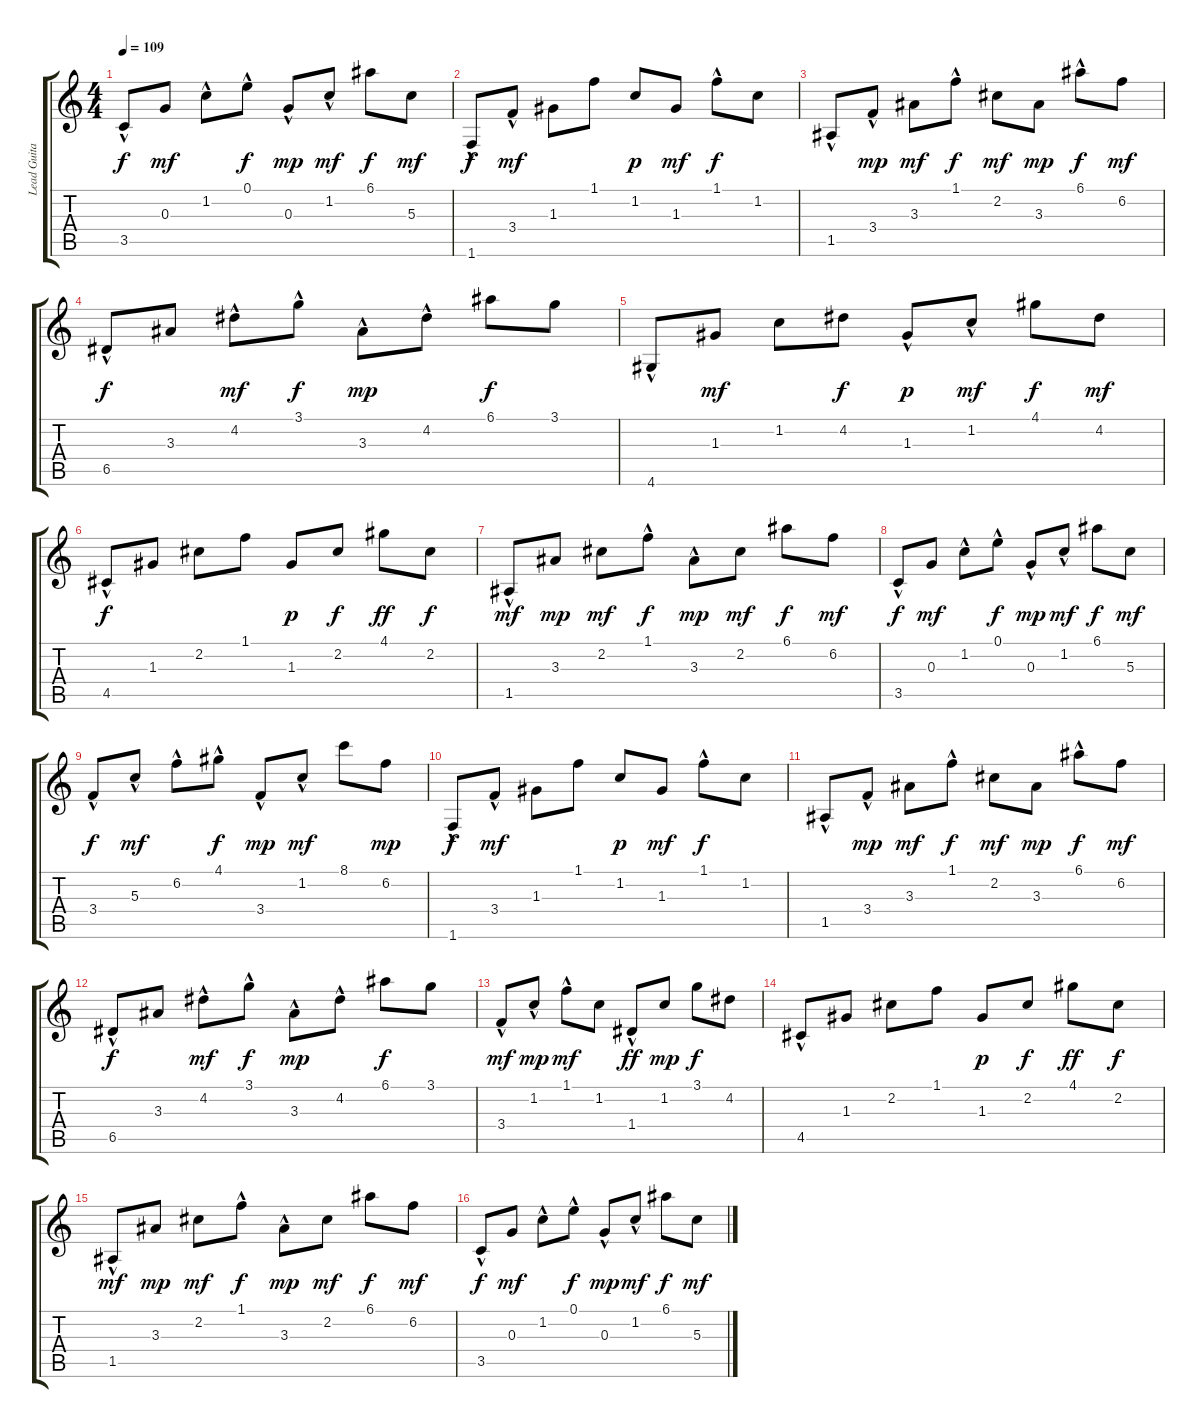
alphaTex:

\track ("Lead Guitar" "Lead Guita") {instrument acousticguitarsteel}
\staff {score tabs}
\tuning (E4 B3 G3 D3 A2 E2) {hide}
\ts (4 4)
\tempo 109
\clef g2
\ks c
3.5{hac}.8{dy f} 0.3.8{dy mf} 1.2{hac}.8 0.1{hac}.8{dy f} 0.3{hac}.8{dy mp} 1.2{hac}.8{dy mf} 6.1.8{dy f} 5.3.8{dy mf} |
1.6{hac}.8{dy f} 3.4{hac}.8{dy mf} 1.3.8 1.1.8 1.2.8{dy p} 1.3.8{dy mf} 1.1{hac}.8{dy f} 1.2.8 |
1.5{hac}.8 3.4{hac}.8{dy mp} 3.3.8{dy mf} 1.1{hac}.8{dy f} 2.2.8{dy mf} 3.3.8{dy mp} 6.1{hac}.8{dy f} 6.2.8{dy mf} |
6.5{hac}.8{dy f} 3.3.8 4.2{hac}.8{dy mf} 3.1{hac}.8{dy f} 3.3{hac}.8{dy mp} 4.2{hac}.8 6.1.8{dy f} 3.1.8 |
4.6{hac}.8 1.3.8{dy mf} 1.2.8 4.2.8{dy f} 1.3{hac}.8{dy p} 1.2{hac}.8{dy mf} 4.1.8{dy f} 4.2.8{dy mf} |
4.5{hac}.8{dy f} 1.3.8 2.2.8 1.1.8 1.3.8{dy p} 2.2.8{dy f} 4.1.8{dy ff} 2.2.8{dy f} |
1.5{hac}.8{dy mf} 3.3.8{dy mp} 2.2.8{dy mf} 1.1{hac}.8{dy f} 3.3{hac}.8{dy mp} 2.2.8{dy mf} 6.1.8{dy f} 6.2.8{dy mf} |
3.5{hac}.8{dy f} 0.3.8{dy mf} 1.2{hac}.8 0.1{hac}.8{dy f} 0.3{hac}.8{dy mp} 1.2{hac}.8{dy mf} 6.1.8{dy f} 5.3.8{dy mf} |
3.4{hac}.8{dy f} 5.3{hac}.8{dy mf} 6.2{hac}.8 4.1{hac}.8{dy f} 3.4{hac}.8{dy mp} 1.2{hac}.8{dy mf} 8.1.8 6.2.8{dy mp} |
1.6{hac}.8{dy f} 3.4{hac}.8{dy mf} 1.3.8 1.1.8 1.2.8{dy p} 1.3.8{dy mf} 1.1{hac}.8{dy f} 1.2.8 |
1.5{hac}.8 3.4{hac}.8{dy mp} 3.3.8{dy mf} 1.1{hac}.8{dy f} 2.2.8{dy mf} 3.3.8{dy mp} 6.1{hac}.8{dy f} 6.2.8{dy mf} |
6.5{hac}.8{dy f} 3.3.8 4.2{hac}.8{dy mf} 3.1{hac}.8{dy f} 3.3{hac}.8{dy mp} 4.2{hac}.8 6.1.8{dy f} 3.1.8 |
3.4{hac}.8{dy mf} 1.2{hac}.8{dy mp} 1.1{hac}.8{dy mf} 1.2.8 1.4{hac}.8{dy ff} 1.2.8{dy mp} 3.1.8{dy f} 4.2.8 |
4.5{hac}.8 1.3.8 2.2.8 1.1.8 1.3.8{dy p} 2.2.8{dy f} 4.1.8{dy ff} 2.2.8{dy f} |
1.5{hac}.8{dy mf} 3.3.8{dy mp} 2.2.8{dy mf} 1.1{hac}.8{dy f} 3.3{hac}.8{dy mp} 2.2.8{dy mf} 6.1.8{dy f} 6.2.8{dy mf} |
3.5{hac}.8{dy f} 0.3.8{dy mf} 1.2{hac}.8 0.1{hac}.8{dy f} 0.3{hac}.8{dy mp} 1.2{hac}.8{dy mf} 6.1.8{dy f} 5.3.8{dy mf}
